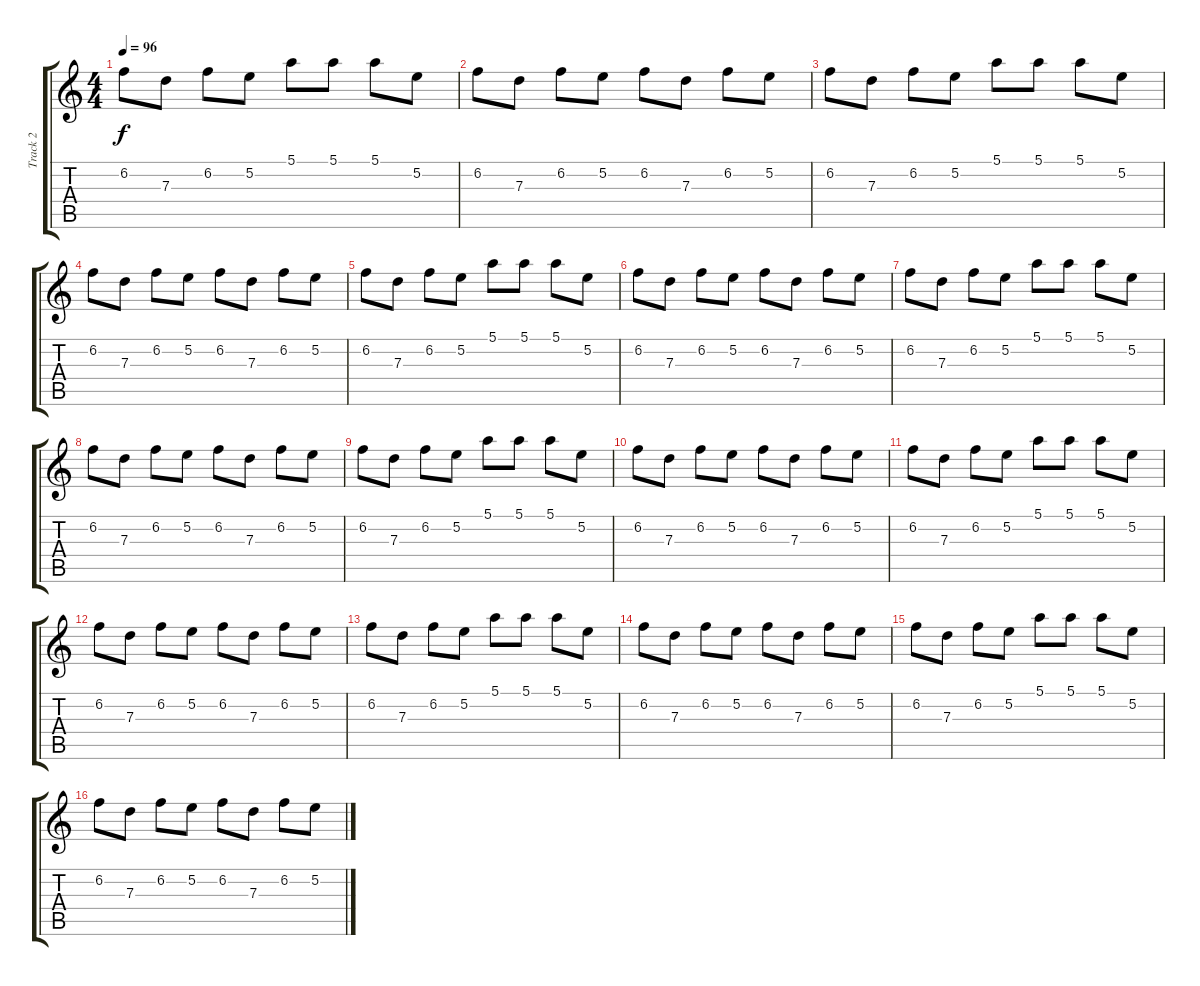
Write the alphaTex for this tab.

\track ("Track 2" "Track 2") {instrument acousticguitarsteel}
\staff {score tabs}
\tuning (E4 B3 G3 D3 A2 E2) {hide}
\ts (4 4)
\tempo 96
\clef g2
\ks c
6.2.8{dy f} 7.3.8 6.2.8 5.2.8 5.1.8 5.1.8 5.1.8 5.2.8 |
6.2.8 7.3.8 6.2.8 5.2.8 6.2.8 7.3.8 6.2.8 5.2.8 |
6.2.8 7.3.8 6.2.8 5.2.8 5.1.8 5.1.8 5.1.8 5.2.8 |
6.2.8 7.3.8 6.2.8 5.2.8 6.2.8 7.3.8 6.2.8 5.2.8 |
6.2.8 7.3.8 6.2.8 5.2.8 5.1.8 5.1.8 5.1.8 5.2.8 |
6.2.8 7.3.8 6.2.8 5.2.8 6.2.8 7.3.8 6.2.8 5.2.8 |
6.2.8 7.3.8 6.2.8 5.2.8 5.1.8 5.1.8 5.1.8 5.2.8 |
6.2.8 7.3.8 6.2.8 5.2.8 6.2.8 7.3.8 6.2.8 5.2.8 |
6.2.8 7.3.8 6.2.8 5.2.8 5.1.8 5.1.8 5.1.8 5.2.8 |
6.2.8 7.3.8 6.2.8 5.2.8 6.2.8 7.3.8 6.2.8 5.2.8 |
6.2.8 7.3.8 6.2.8 5.2.8 5.1.8 5.1.8 5.1.8 5.2.8 |
6.2.8 7.3.8 6.2.8 5.2.8 6.2.8 7.3.8 6.2.8 5.2.8 |
6.2.8 7.3.8 6.2.8 5.2.8 5.1.8 5.1.8 5.1.8 5.2.8 |
6.2.8 7.3.8 6.2.8 5.2.8 6.2.8 7.3.8 6.2.8 5.2.8 |
6.2.8 7.3.8 6.2.8 5.2.8 5.1.8 5.1.8 5.1.8 5.2.8 |
6.2.8 7.3.8 6.2.8 5.2.8 6.2.8 7.3.8 6.2.8 5.2.8
